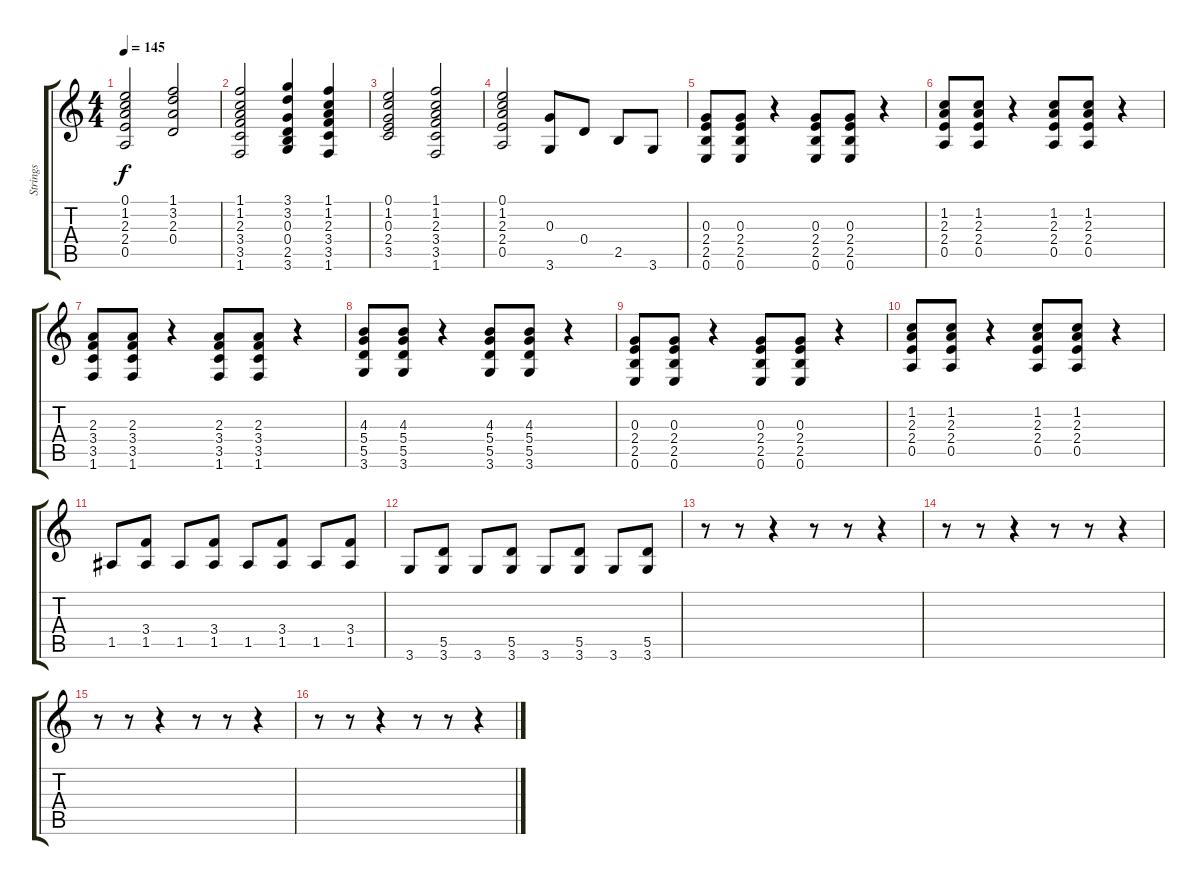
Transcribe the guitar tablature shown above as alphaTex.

\track ("Strings" "Strings") {instrument acousticguitarsteel}
\staff {score tabs}
\tuning (E4 B3 G3 D3 A2 E2) {hide}
\ts (4 4)
\tempo 145
\clef g2
\ks c
(0.1 1.2 2.3 2.4 0.5).2{dy f instrument acousticguitarsteel} (1.1 3.2 2.3 0.4).2 |
(1.1 1.2 2.3 3.4 3.5 1.6).2 (3.1 3.2 0.3 0.4 2.5 3.6).4 (1.1 1.2 2.3 3.4 3.5 1.6).4 |
(0.1 1.2 0.3 2.4 3.5).2 (1.1 1.2 2.3 3.4 3.5 1.6).2 |
(0.1 1.2 2.3 2.4 0.5).2 (0.3 3.6).8 0.4.8 2.5.8 3.6.8 |
(0.3 2.4 2.5 0.6).8 (0.3 2.4 2.5 0.6).8 r.4 (0.3 2.4 2.5 0.6).8 (0.3 2.4 2.5 0.6).8 r.4 |
(1.2 2.3 2.4 0.5).8 (1.2 2.3 2.4 0.5).8 r.4 (1.2 2.3 2.4 0.5).8 (1.2 2.3 2.4 0.5).8 r.4 |
(2.3 3.4 3.5 1.6).8 (2.3 3.4 3.5 1.6).8 r.4 (2.3 3.4 3.5 1.6).8 (2.3 3.4 3.5 1.6).8 r.4 |
(4.3 5.4 5.5 3.6).8 (4.3 5.4 5.5 3.6).8 r.4 (4.3 5.4 5.5 3.6).8 (4.3 5.4 5.5 3.6).8 r.4 |
(0.3 2.4 2.5 0.6).8 (0.3 2.4 2.5 0.6).8 r.4 (0.3 2.4 2.5 0.6).8 (0.3 2.4 2.5 0.6).8 r.4 |
(1.2 2.3 2.4 0.5).8 (1.2 2.3 2.4 0.5).8 r.4 (1.2 2.3 2.4 0.5).8 (1.2 2.3 2.4 0.5).8 r.4 |
1.5.8 (3.4 1.5).8 1.5.8 (3.4 1.5).8 1.5.8 (3.4 1.5).8 1.5.8 (3.4 1.5).8 |
3.6.8 (5.5 3.6).8 3.6.8 (5.5 3.6).8 3.6.8 (5.5 3.6).8 3.6.8 (5.5 3.6).8 |
r.8 r.8 r.4 r.8 r.8 r.4 |
r.8 r.8 r.4 r.8 r.8 r.4 |
r.8 r.8 r.4 r.8 r.8 r.4 |
r.8 r.8 r.4 r.8 r.8 r.4
